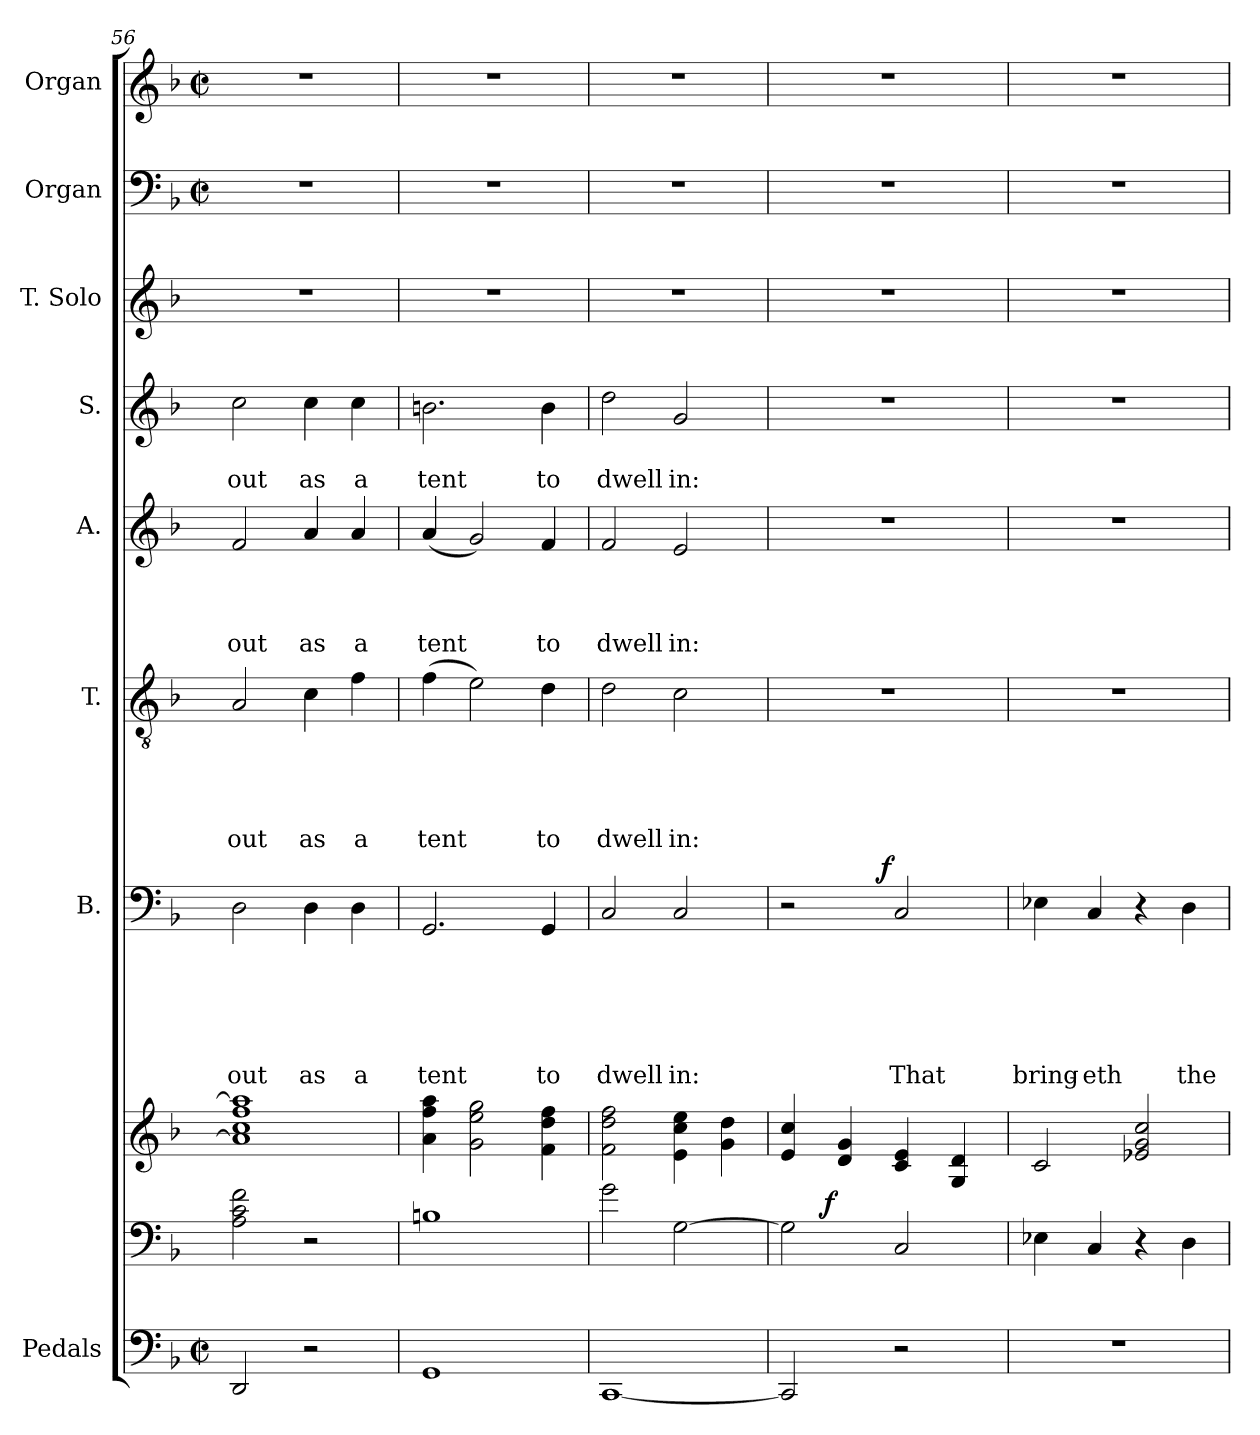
**kern	**kern	**dynam	**kern	**kern	**text	**text	**text	**text	**text	**text	**dynam	**kern	**text	**text	**text	**text	**text	**kern	**text	**text	**text	**text	**kern	**text	**text	**kern	**kern	**kern
*part10	*part9	*part9	*part8	*part7	*part7	*part7	*part7	*part7	*part7	*part7	*part7	*part6	*part6	*part6	*part6	*part6	*part6	*part5	*part5	*part5	*part5	*part5	*part4	*part4	*part4	*part3	*part2	*part1
*staff10	*staff9	*staff9	*staff8	*staff7	*staff7	*staff7	*staff7	*staff7	*staff7	*staff7	*staff7	*staff6	*staff6	*staff6	*staff6	*staff6	*staff6	*staff5	*staff5	*staff5	*staff5	*staff5	*staff4	*staff4	*staff4	*staff3	*staff2	*staff1
*I"Pedals	*	*	*	*I"B.	*	*	*	*	*	*	*	*I"T.	*	*	*	*	*	*I"A.	*	*	*	*	*I"S.	*	*	*I"T. Solo	*I"Organ	*I"Organ
*I'Ped.	*	*	*	*I'B.	*	*	*	*	*	*	*	*I'T.	*	*	*	*	*	*I'A.	*	*	*	*	*I'S.	*	*	*I'T. Solo	*	*
!!LO:PB:g=z
*clefF4	*clefF4	*	*clefG2	*clefF4	*	*	*	*	*	*	*	*clefGv2	*	*	*	*	*	*clefG2	*	*	*	*	*clefG2	*	*	*clefG2	*clefF4	*clefG2
*k[b-]	*k[b-]	*	*k[b-]	*k[b-]	*	*	*	*	*	*	*	*k[b-]	*	*	*	*	*	*k[b-]	*	*	*	*	*k[b-]	*	*	*k[b-]	*k[b-]	*k[b-]
*F:	*F:	*	*F:	*F:	*	*	*	*	*	*	*	*F:	*	*	*	*	*	*F:	*	*	*	*	*F:	*	*	*F:	*F:	*F:
*M2/2	*	*	*	*	*	*	*	*	*	*	*	*	*	*	*	*	*	*	*	*	*	*	*	*	*	*	*M2/2	*M2/2
*met(c|)	*	*	*	*	*	*	*	*	*	*	*	*	*	*	*	*	*	*	*	*	*	*	*	*	*	*	*met(c|)	*met(c|)
=56	=56	=56	=56	=56	=56	=56	=56	=56	=56	=56	=56	=56	=56	=56	=56	=56	=56	=56	=56	=56	=56	=56	=56	=56	=56	=56	=56	=56
!	!	!	!	!	!	!	!	!	!	!LO:LY:b	!	!	!	!	!	!	!LO:LY:b	!	!	!	!	!LO:LY:b	!	!	!LO:LY:b	!	!	!
2DD/	2A\ 2c\ 2f\	.	1a] 1cc 1ff 1aa]	2D\	.	.	.	.	.	out	.	2A/	.	.	.	.	out	2f/	.	.	.	out	2cc\	.	out	1r	1r	1r
!	!	!	!	!	!	!	!	!	!	!LO:LY:b	!	!	!	!	!	!	!LO:LY:b	!	!	!	!	!LO:LY:b	!	!	!LO:LY:b	!	!	!
2r	2r	.	.	4D\	.	.	.	.	.	as	.	4c\	.	.	.	.	as	4a/	.	.	.	as	4cc\	.	as	.	.	.
!	!	!	!	!	!	!	!	!	!	!LO:LY:b	!	!	!	!	!	!	!LO:LY:b	!	!	!	!	!LO:LY:b	!	!	!LO:LY:b	!	!	!
.	.	.	.	4D\	.	.	.	.	.	a	.	4f\	.	.	.	.	a	4a/	.	.	.	a	4cc\	.	a	.	.	.
=57	=57	=57	=57	=57	=57	=57	=57	=57	=57	=57	=57	=57	=57	=57	=57	=57	=57	=57	=57	=57	=57	=57	=57	=57	=57	=57	=57	=57
!	!	!	!	!	!	!	!	!	!	!LO:LY:b	!	!	!	!	!	!	!LO:LY:b	!	!	!	!	!LO:LY:b	!	!	!LO:LY:b	!	!	!
1GG	1Bn	.	4a\ 4ff\ 4aa\	2.GG/	.	.	.	.	.	tent	.	(>4f\	.	.	.	.	tent	(<4a/	.	.	.	tent	2.bn\	.	tent	1r	1r	1r
.	.	.	2g\ 2ee\ 2gg\	.	.	.	.	.	.	.	.	2e\)	.	.	.	.	.	2g/)	.	.	.	.	.	.	.	.	.	.
!	!	!	!	!	!	!	!	!	!	!LO:LY:b	!	!	!	!	!	!	!LO:LY:b	!	!	!	!	!LO:LY:b	!	!	!LO:LY:b	!	!	!
.	.	.	4f\ 4dd\ 4ff\	4GG/	.	.	.	.	.	to	.	4d\	.	.	.	.	to	4f/	.	.	.	to	4b\	.	to	.	.	.
=58	=58	=58	=58	=58	=58	=58	=58	=58	=58	=58	=58	=58	=58	=58	=58	=58	=58	=58	=58	=58	=58	=58	=58	=58	=58	=58	=58	=58
!	!	!	!	!	!	!	!	!	!	!LO:LY:b	!	!	!	!	!	!	!LO:LY:b	!	!	!	!	!LO:LY:b	!	!	!LO:LY:b	!	!	!
[<1CC	2g\	.	2f\ 2dd\ 2ff\	2C/	.	.	.	.	.	dwell	.	2d\	.	.	.	.	dwell	2f/	.	.	.	dwell	2dd\	.	dwell	1r	1r	1r
!	!	!	!	!	!	!	!	!	!	!LO:LY:b	!	!	!	!	!	!	!LO:LY:b	!	!	!	!	!LO:LY:b	!	!	!LO:LY:b	!	!	!
.	[>2G\	.	4e\ 4cc\ 4ee\	2C/	.	.	.	.	.	in:	.	2c\	.	.	.	.	in:	2e/	.	.	.	in:	2g/	.	in:	.	.	.
.	.	.	4g\ 4dd\	.	.	.	.	.	.	.	.	.	.	.	.	.	.	.	.	.	.	.	.	.	.	.	.	.
=59	=59	=59	=59	=59	=59	=59	=59	=59	=59	=59	=59	=59	=59	=59	=59	=59	=59	=59	=59	=59	=59	=59	=59	=59	=59	=59	=59	=59
*	*^	*	*	*^	*	*	*	*	*	*	*	*	*	*	*	*	*	*	*	*	*	*	*	*	*	*	*	*
2CC/]	2G\]	8..ryy	.	4e/ 4cc/	2r	4...ryy	.	.	.	.	.	.	.	1r	.	.	.	.	.	1r	.	.	.	.	1r	.	.	1r	1r	1r
!	!	!	!LO:DY:a	!	!	!	!	!	!	!	!	!	!	!	!	!	!	!	!	!	!	!	!	!	!	!	!	!	!	!
.	.	2ryy	f	.	.	.	.	.	.	.	.	.	.	.	.	.	.	.	.	.	.	.	.	.	.	.	.	.	.	.
.	.	.	.	4d/ 4g/	.	.	.	.	.	.	.	.	.	.	.	.	.	.	.	.	.	.	.	.	.	.	.	.	.	.
!	!	!	!	!	!	!	!	!	!	!	!	!	!LO:DY:a	!	!	!	!	!	!	!	!	!	!	!	!	!	!	!	!	!
.	.	.	.	.	.	2ryy	.	.	.	.	.	.	f	.	.	.	.	.	.	.	.	.	.	.	.	.	.	.	.	.
!	!	!	!	!	!	!	!	!	!	!	!	!LO:LY:b	!	!	!	!	!	!	!	!	!	!	!	!	!	!	!	!	!	!
2r	2C/	.	.	4c/ 4e/	2C/	.	.	.	.	.	.	That	.	.	.	.	.	.	.	.	.	.	.	.	.	.	.	.	.	.
.	.	4ryy	.	.	.	.	.	.	.	.	.	.	.	.	.	.	.	.	.	.	.	.	.	.	.	.	.	.	.	.
.	.	.	.	4G/ 4d/	.	.	.	.	.	.	.	.	.	.	.	.	.	.	.	.	.	.	.	.	.	.	.	.	.	.
.	.	32ryy	.	.	.	32ryy	.	.	.	.	.	.	.	.	.	.	.	.	.	.	.	.	.	.	.	.	.	.	.	.
=60	=60	=60	=60	=60	=60	=60	=60	=60	=60	=60	=60	=60	=60	=60	=60	=60	=60	=60	=60	=60	=60	=60	=60	=60	=60	=60	=60	=60	=60	=60
!	!	!	!	!	!	!	!	!	!	!	!	!LO:LY:b	!	!	!	!	!	!	!	!	!	!	!	!	!	!	!	!	!	!
*	*v	*v	*	*	*v	*v	*	*	*	*	*	*	*	*	*	*	*	*	*	*	*	*	*	*	*	*	*	*	*	*
1r	4E-X\	.	2c/	4E-X\	.	.	.	.	.	bring-	.	1r	.	.	.	.	.	1r	.	.	.	.	1r	.	.	1r	1r	1r
!	!	!	!	!	!	!	!	!	!	!LO:LY:b:rj	!	!	!	!	!	!	!	!	!	!	!	!	!	!	!	!	!	!
.	4C/	.	.	4C/	.	.	.	.	.	-eth	.	.	.	.	.	.	.	.	.	.	.	.	.	.	.	.	.	.
.	4r	.	2e-X/ 2g/ 2cc/	4r	.	.	.	.	.	.	.	.	.	.	.	.	.	.	.	.	.	.	.	.	.	.	.	.
!	!	!	!	!	!	!	!	!	!	!LO:LY:b	!	!	!	!	!	!	!	!	!	!	!	!	!	!	!	!	!	!
.	4D\	.	.	4D\	.	.	.	.	.	the	.	.	.	.	.	.	.	.	.	.	.	.	.	.	.	.	.	.
=	=	=	=	=	=	=	=	=	=	=	=	=	=	=	=	=	=	=	=	=	=	=	=	=	=	=	=	=
*-	*-	*-	*-	*-	*-	*-	*-	*-	*-	*-	*-	*-	*-	*-	*-	*-	*-	*-	*-	*-	*-	*-	*-	*-	*-	*-	*-	*-
